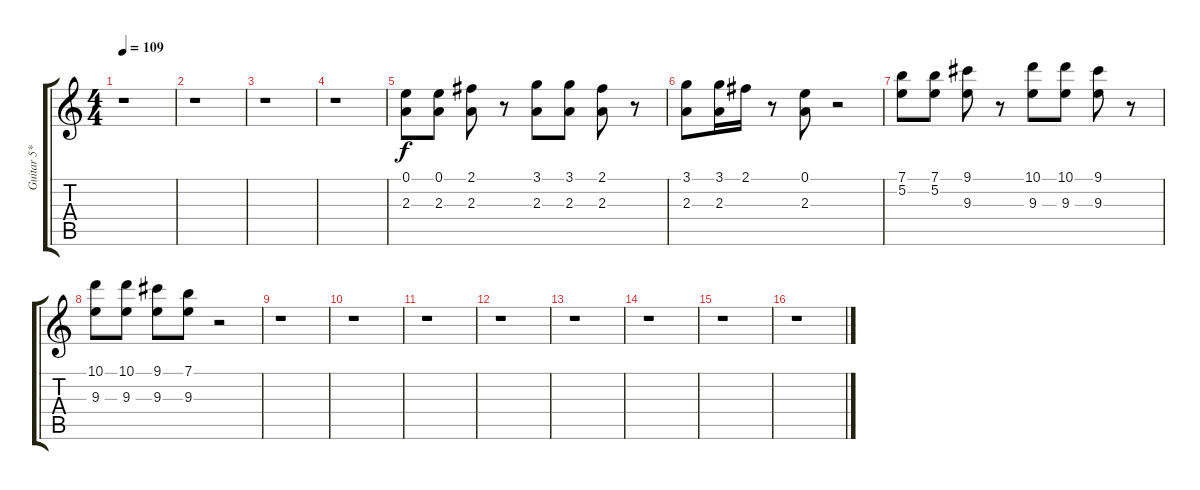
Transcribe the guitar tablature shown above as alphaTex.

\track ("Guitar 5*" "Guitar 5*") {instrument distortionguitar}
\staff {score tabs}
\tuning (E4 B3 G3 D3 A2 E2) {hide}
\ts (4 4)
\tempo 109
\clef g2
\ks c
r.1{dy f} |
r.1 |
r.1 |
r.1 |
(0.1 2.3).8 (0.1 2.3).8 (2.1 2.3).8 r.8 (3.1 2.3).8 (3.1 2.3).8 (2.1 2.3).8 r.8 |
(3.1 2.3).8 (3.1 2.3).16 2.1.16 r.8 (0.1 2.3).8 r.2 |
(7.1 5.2).8 (7.1 5.2).8 (9.1 9.3).8 r.8 (10.1 9.3).8 (10.1 9.3).8 (9.1 9.3).8 r.8 |
(10.1 9.3).8 (10.1 9.3).8 (9.1 9.3).8 (7.1 9.3).8 r.2 |
r.1 |
r.1 |
r.1 |
r.1 |
r.1 |
r.1 |
r.1 |
r.1
